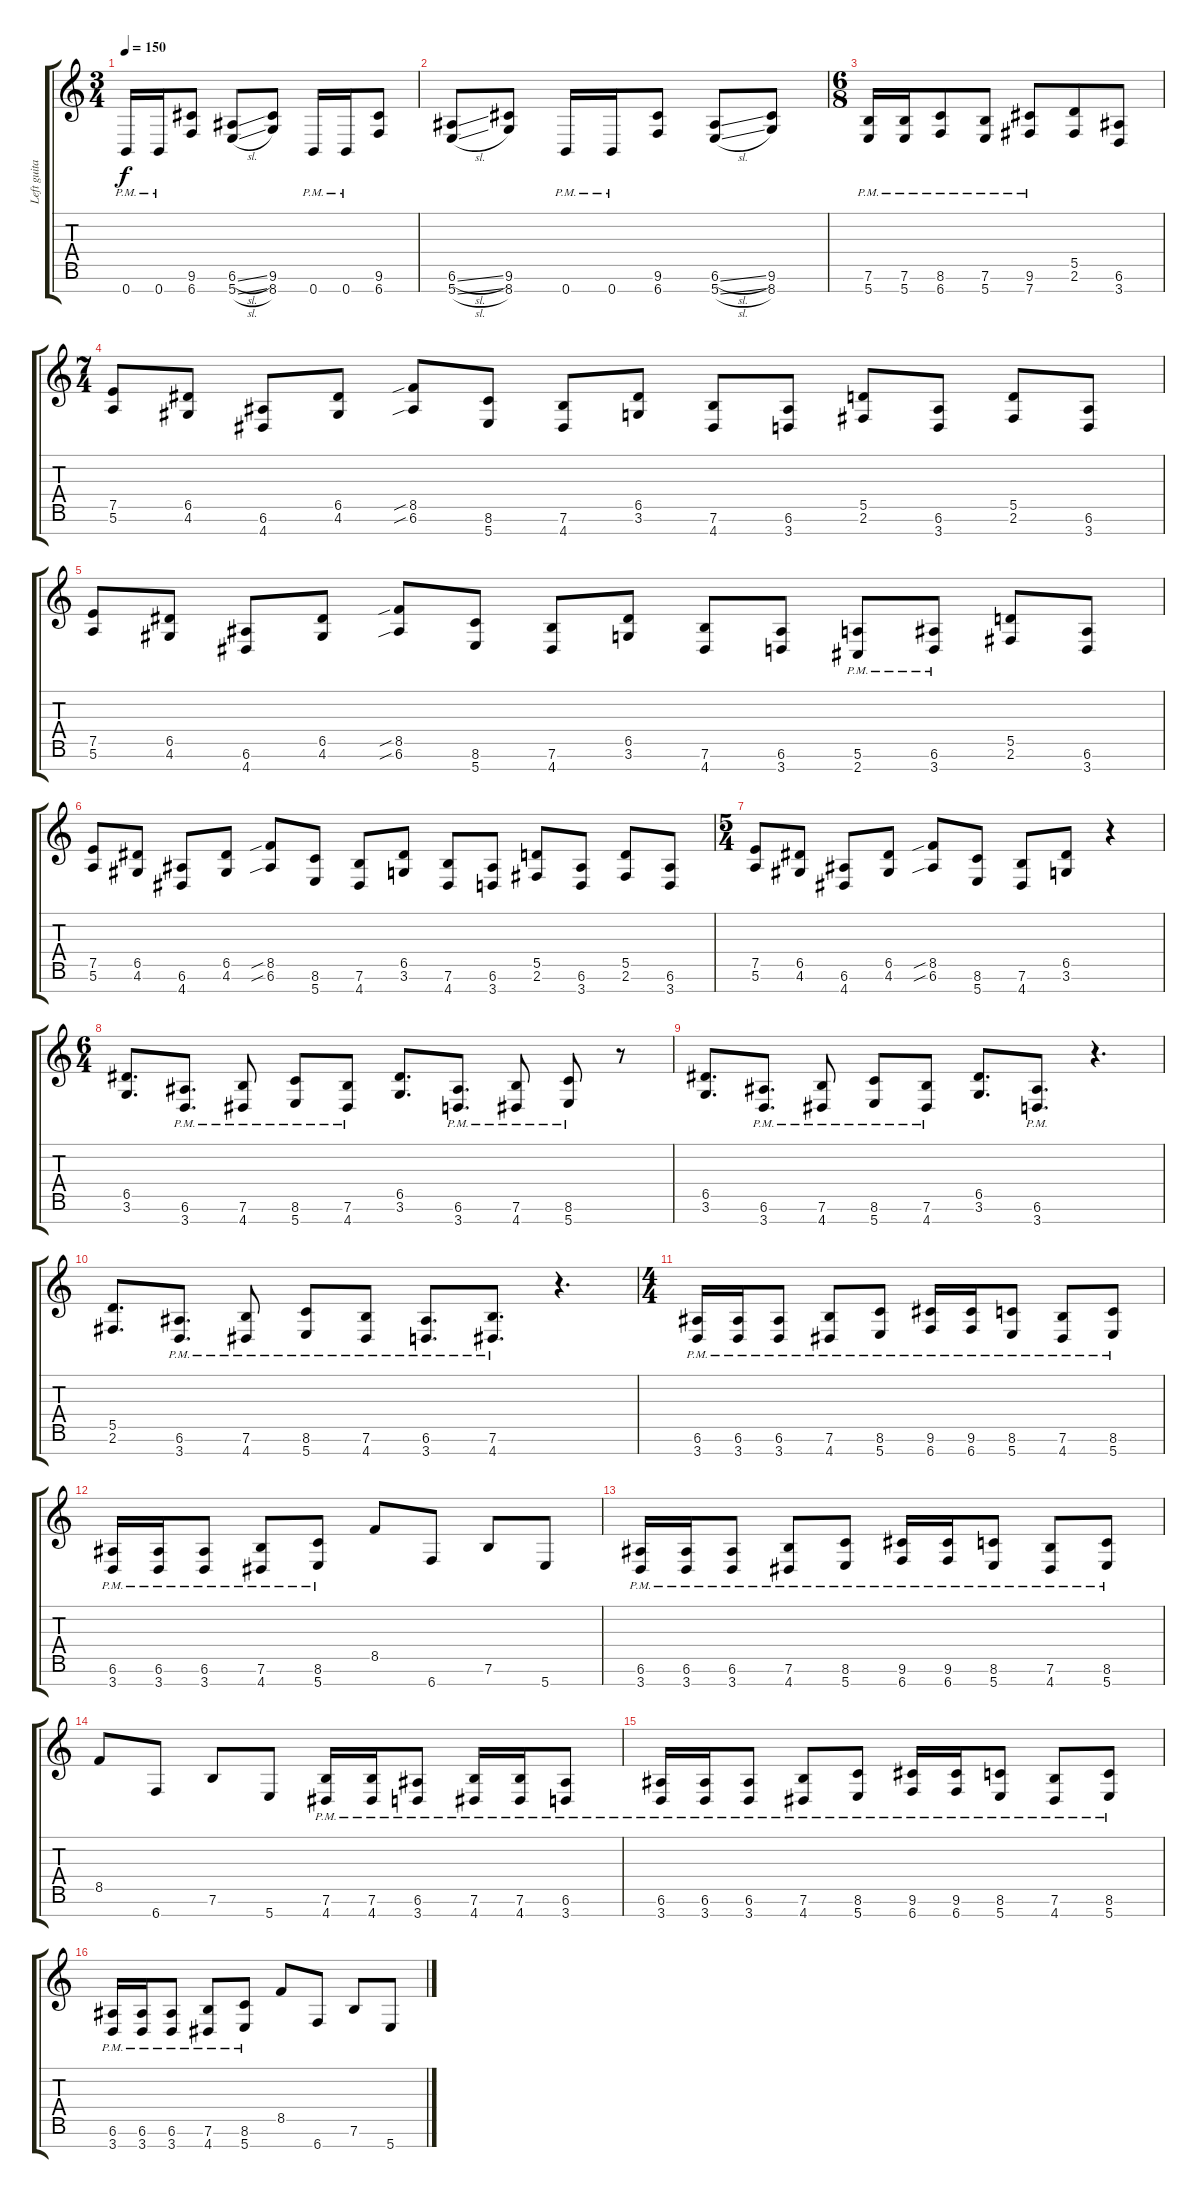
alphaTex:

\track ("Left guitar" "Left guita") {instrument distortionguitar}
\staff {score tabs}
\tuning (E4 B3 G3 D3 A2 E2 B1) {hide}
\ts (3 4)
\tempo 150
\clef g2
\ks c
0.7{pm}.16{dy f} 0.7{pm}.16 (9.6 6.7).8 (6.6{sl} 5.7{sl}).8 (9.6 8.7).8 0.7{pm}.16 0.7{pm}.16 (9.6 6.7).8 |
(6.6{sl} 5.7{sl}).8 (9.6 8.7).8 0.7{pm}.16 0.7{pm}.16 (9.6 6.7).8 (6.6{sl} 5.7{sl}).8 (9.6 8.7).8 |
\ts (6 8)
(7.6{pm} 5.7{pm}).16 (7.6 5.7{pm}).16 (8.6{pm} 6.7{pm}).8 (7.6{pm} 5.7{pm}).8 (9.6{pm} 7.7{pm}).8 (5.5 2.6).8 (6.6 3.7).8 |
\ts (7 4)
(7.5 5.6).8 (6.5 4.6).8 (6.6 4.7).8 (6.5 4.6).8 (8.5{sib} 6.6{sib}).8 (8.6 5.7).8 (7.6 4.7).8 (6.5 3.6).8 (7.6 4.7).8 (6.6 3.7).8 (5.5 2.6).8 (6.6 3.7).8 (5.5 2.6).8 (6.6 3.7).8 |
(7.5 5.6).8 (6.5 4.6).8 (6.6 4.7).8 (6.5 4.6).8 (8.5{sib} 6.6{sib}).8 (8.6 5.7).8 (7.6 4.7).8 (6.5 3.6).8 (7.6 4.7).8 (6.6 3.7).8 (5.6{pm} 2.7{pm}).8 (6.6{pm} 3.7{pm}).8 (5.5 2.6).8 (6.6 3.7).8 |
(7.5 5.6).8 (6.5 4.6).8 (6.6 4.7).8 (6.5 4.6).8 (8.5{sib} 6.6{sib}).8 (8.6 5.7).8 (7.6 4.7).8 (6.5 3.6).8 (7.6 4.7).8 (6.6 3.7).8 (5.5 2.6).8 (6.6 3.7).8 (5.5 2.6).8 (6.6 3.7).8 |
\ts (5 4)
(7.5 5.6).8 (6.5 4.6).8 (6.6 4.7).8 (6.5 4.6).8 (8.5{sib} 6.6{sib}).8 (8.6 5.7).8 (7.6 4.7).8 (6.5 3.6).8 r.4 |
\ts (6 4)
(6.5 3.6).8{d} (6.6{pm} 3.7{pm}).8{d} (7.6{pm} 4.7{pm}).8 (8.6{pm} 5.7{pm}).8 (7.6{pm} 4.7{pm}).8 (6.5 3.6).8{d} (6.6{pm} 3.7{pm}).8{d} (7.6{pm} 4.7{pm}).8 (8.6{pm} 5.7{pm}).8 r.8 |
(6.5 3.6).8{d} (6.6{pm} 3.7{pm}).8{d} (7.6{pm} 4.7{pm}).8 (8.6{pm} 5.7{pm}).8 (7.6{pm} 4.7{pm}).8 (6.5 3.6).8{d} (6.6{pm} 3.7{pm}).8{d} r.4{d} |
(5.5 2.6).8{d} (6.6{pm} 3.7{pm}).8{d} (7.6{pm} 4.7{pm}).8 (8.6{pm} 5.7{pm}).8 (7.6{pm} 4.7{pm}).8 (6.6 3.7{pm}).8{d} (7.6{pm} 4.7{pm}).8{d} r.4{d} |
\ts (4 4)
(6.6{pm} 3.7{pm}).16 (6.6{pm} 3.7{pm}).16 (6.6{pm} 3.7{pm}).8 (7.6{pm} 4.7{pm}).8 (8.6{pm} 5.7{pm}).8 (9.6{pm} 6.7{pm}).16 (9.6{pm} 6.7{pm}).16 (8.6{pm} 5.7{pm}).8 (7.6{pm} 4.7{pm}).8 (8.6{pm} 5.7{pm}).8 |
(6.6{pm} 3.7{pm}).16 (6.6{pm} 3.7{pm}).16 (6.6{pm} 3.7{pm}).8 (7.6{pm} 4.7{pm}).8 (8.6{pm} 5.7{pm}).8 8.5.8 6.7.8 7.6.8 5.7.8 |
(6.6{pm} 3.7{pm}).16 (6.6{pm} 3.7{pm}).16 (6.6{pm} 3.7{pm}).8 (7.6{pm} 4.7{pm}).8 (8.6{pm} 5.7{pm}).8 (9.6{pm} 6.7{pm}).16 (9.6{pm} 6.7{pm}).16 (8.6{pm} 5.7{pm}).8 (7.6{pm} 4.7{pm}).8 (8.6{pm} 5.7{pm}).8 |
8.5.8 6.7.8 7.6.8 5.7.8 (7.6{pm} 4.7{pm}).16 (7.6{pm} 4.7{pm}).16 (6.6{pm} 3.7{pm}).8 (7.6{pm} 4.7{pm}).16 (7.6{pm} 4.7{pm}).16 (6.6{pm} 3.7{pm}).8 |
(6.6{pm} 3.7{pm}).16 (6.6{pm} 3.7{pm}).16 (6.6{pm} 3.7{pm}).8 (7.6{pm} 4.7{pm}).8 (8.6{pm} 5.7{pm}).8 (9.6{pm} 6.7{pm}).16 (9.6{pm} 6.7{pm}).16 (8.6{pm} 5.7{pm}).8 (7.6{pm} 4.7{pm}).8 (8.6{pm} 5.7{pm}).8 |
(6.6{pm} 3.7{pm}).16 (6.6{pm} 3.7{pm}).16 (6.6{pm} 3.7{pm}).8 (7.6{pm} 4.7{pm}).8 (8.6{pm} 5.7{pm}).8 8.5.8 6.7.8 7.6.8 5.7.8
